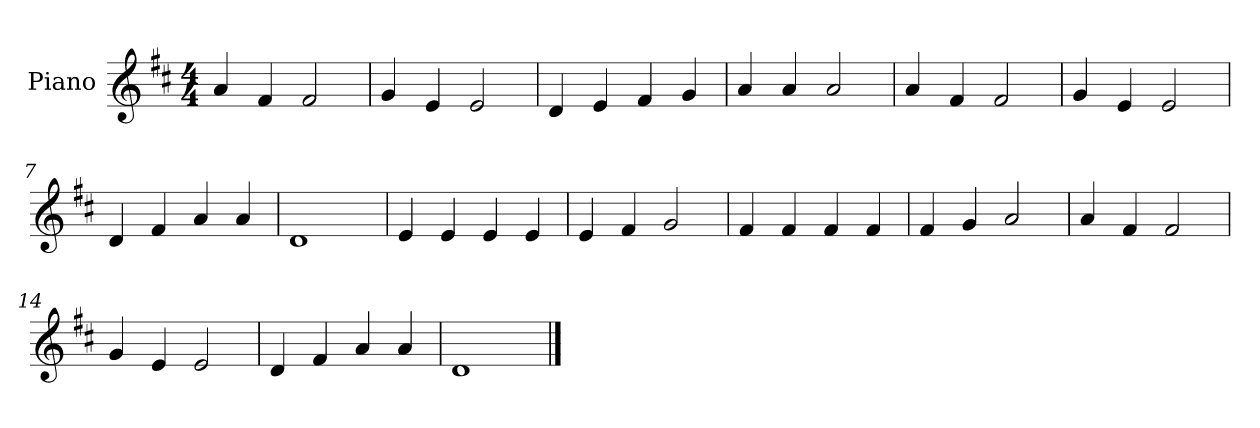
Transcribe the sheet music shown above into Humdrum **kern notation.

**kern
*part1
*staff1
*I"Piano
*I'Pno.
*clefG2
*k[f#c#]
*M4/4
*MM173
=1
4a/
4f#/
2f#/
=2
*MM190
4g/
4e/
2e/
=3
*MM183
4d/
4e/
4f#/
4g/
=4
*MM169
4a/
4a/
2a/
!!LO:LB:g=z
=5
*MM187
4a/
4f#/
2f#/
=6
*MM189
4g/
4e/
2e/
=7
*MM200
4d/
4f#/
4a/
4a/
=8
*MM178
1d
!!LO:LB:g=z
=9
*MM178
4e/
4e/
4e/
4e/
=10
*MM170
4e/
4f#/
2g/
=11
*MM190
4f#/
4f#/
4f#/
4f#/
=12
*MM173
4f#/
4g/
2a/
!!LO:LB:g=z
=13
*MM171
4a/
4f#/
2f#/
=14
*MM153
4g/
4e/
2e/
=15
*MM162
4d/
4f#/
4a/
4a/
=16
*MM185
1d
==
*-
